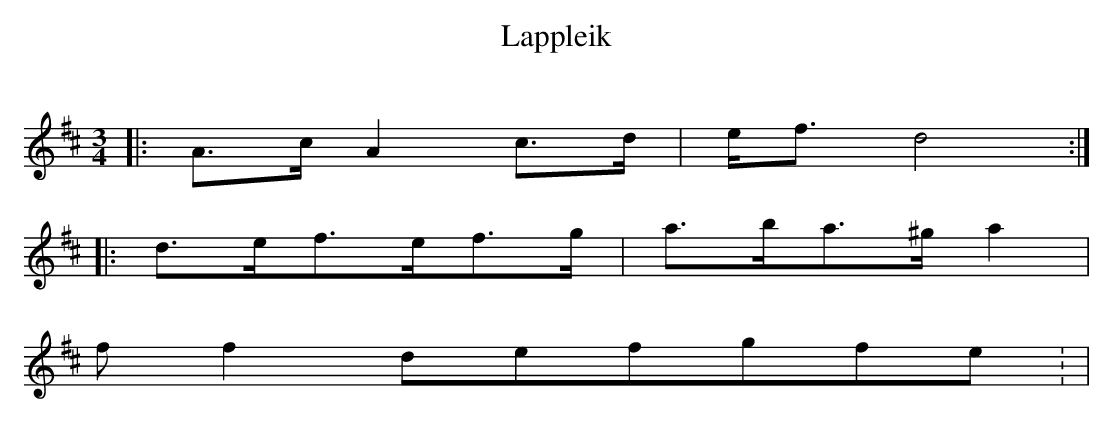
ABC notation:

X:1
T:Lappleik
O:
M:3/4
L:1/8
K:D
|: A3/2c/2A2c3/2d/2| e/2f3/2d4:|
|: d3/2e/2f3/2e/2f3/2g/2|a3/2b/2a3/2^g/2a2 |
ff2defgfe : |
